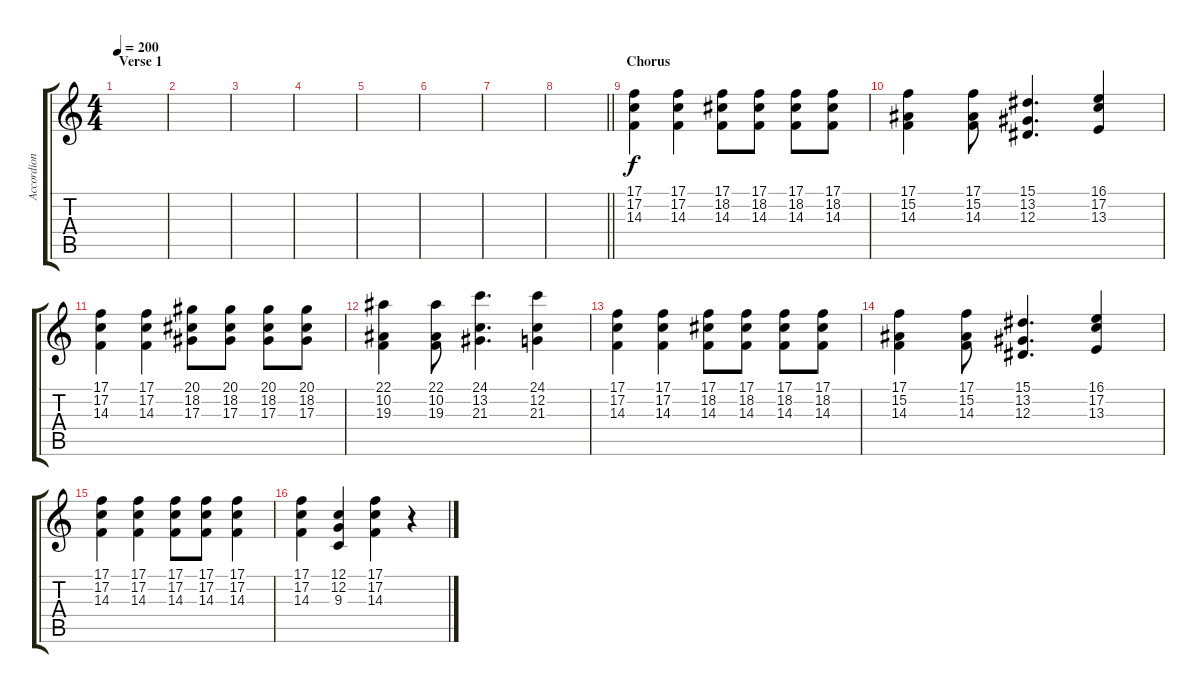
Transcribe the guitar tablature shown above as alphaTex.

\track ("Accordion" "Accordion") {instrument accordion}
\staff {score tabs}
\tuning (C4 G3 Eb3 Bb2 F2 C2) {hide}
\ts (4 4)
\section ("" "Verse 1")
\tempo 200
\clef g2
\ks c
|
|
|
|
|
|
|
\barLineRight lightlight
|
\section ("" "Chorus")
(17.1 17.2 14.3).4 (17.1 17.2 14.3).4 (17.1 18.2 14.3).8 (17.1 18.2 14.3).8 (17.1 18.2 14.3).8 (17.1 18.2 14.3).8 |
(17.1 15.2 14.3).4 (17.1 15.2 14.3).8 (15.1 13.2 12.3).4{d} (16.1 17.2 13.3).4 |
(17.1 17.2 14.3).4 (17.1 17.2 14.3).4 (20.1 18.2 17.3).8 (20.1 18.2 17.3).8 (20.1 18.2 17.3).8 (20.1 18.2 17.3).8 |
(22.1 10.2 19.3).4 (22.1 10.2 19.3).8 (24.1 13.2 21.3).4{d} (24.1 12.2 21.3).4 |
(17.1 17.2 14.3).4 (17.1 17.2 14.3).4 (17.1 18.2 14.3).8 (17.1 18.2 14.3).8 (17.1 18.2 14.3).8 (17.1 18.2 14.3).8 |
(17.1 15.2 14.3).4 (17.1 15.2 14.3).8 (15.1 13.2 12.3).4{d} (16.1 17.2 13.3).4 |
(17.1 17.2 14.3).4 (17.1 17.2 14.3).4 (17.1 17.2 14.3).8 (17.1 17.2 14.3).8 (17.1 17.2 14.3).4 |
(17.1 17.2 14.3).4 (12.1 12.2 9.3).4 (17.1 17.2 14.3).4 r.4
